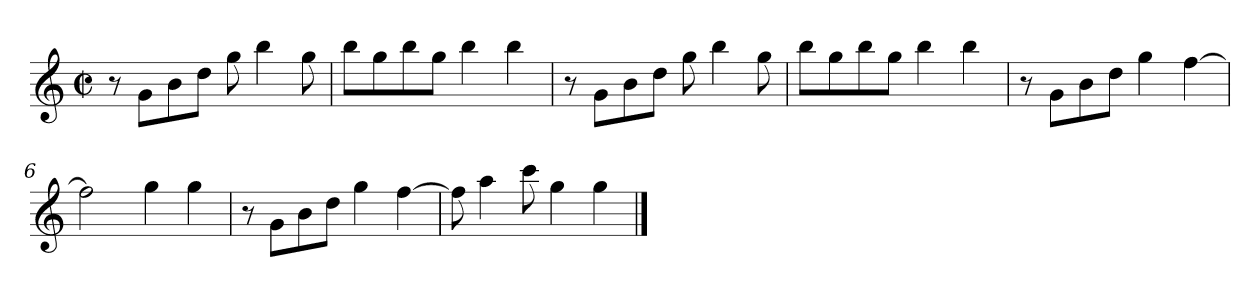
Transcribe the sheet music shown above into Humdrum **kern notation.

**kern
*part1
*staff1
*clefG2
*k[]
*C:
*M2/2
*met(c|)
=1
8r
8g\L
8b\
8dd\J
8gg\
4bb\
8gg\
=2
8bb\L
8gg\
8bb\
8gg\J
4bb\
4bb\
=3
8r
8g\L
8b\
8dd\J
8gg\
4bb\
8gg\
=4
8bb\L
8gg\
8bb\
8gg\J
4bb\
4bb\
=5
8r
8g\L
8b\
8dd\J
4gg\
[4ff\
!!LO:LB:g=z
=6
2ff\]
4gg\
4gg\
=7
8r
8g\L
8b\
8dd\J
4gg\
[4ff\
=8
8ff\]
4aa\
8ccc\
4gg\
4gg\
==
*-
